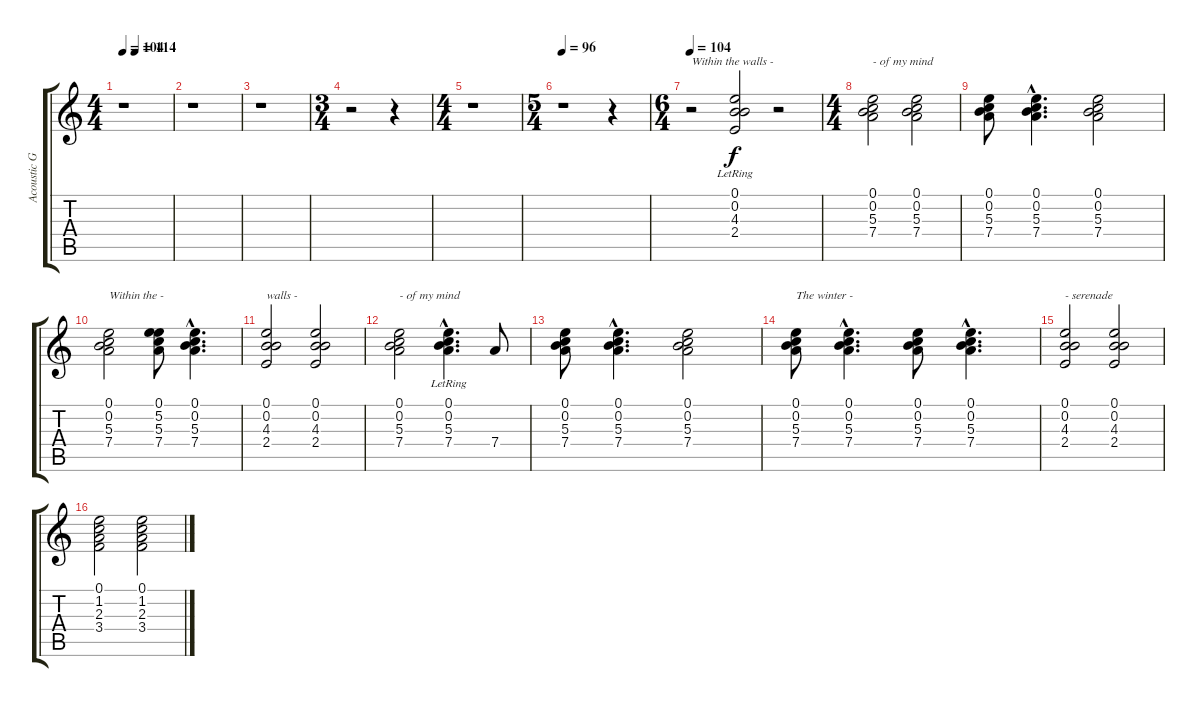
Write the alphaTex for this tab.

\track ("Acoustic Guitar 1" "Acoustic G") {instrument acousticguitarnylon}
\staff {score tabs}
\tuning (E4 B3 G3 D3 A2 E2) {hide}
\ts (4 4)
\tempo 104
\tempo (114 0.25)
\clef g2
\ks c
r.1{dy mp} |
r.1 |
r.1 |
\ts (3 4)
r.2 r.4 |
\ts (4 4)
r.1 |
\ts (5 4)
\tempo 96
r.1 r.4 |
\ts (6 4)
\tempo 104
r.2{txt "Within the walls -"} (0.1{lr} 0.2{lr} 4.3{lr} 2.4{lr}).2{dy f} r.2 |
\ts (4 4)
(0.1 0.2 5.3 7.4).2{txt "- of my mind"} (0.1 0.2 5.3 7.4).2 |
(0.1 0.2 5.3 7.4).8 (0.1{hac} 0.2{hac} 5.3{hac} 7.4{hac}).4{d} (0.1 0.2 5.3 7.4).2 |
(0.1 0.2 5.3 7.4).2{txt "Within the -"} (0.1 5.2 5.3 7.4).8 (0.1{hac} 0.2{hac} 5.3{hac} 7.4{hac}).4{d} |
(0.1 0.2 4.3 2.4).2{txt "walls -"} (0.1 0.2 4.3 2.4).2 |
(0.1 0.2 5.3 7.4).2{txt "- of my mind"} (0.1{hac lr} 0.2{hac lr} 5.3{hac lr} 7.4{hac lr}).4{d} 7.4.8 |
(0.1 0.2 5.3 7.4).8 (0.1{hac} 0.2{hac} 5.3{hac} 7.4{hac}).4{d} (0.1 0.2 5.3 7.4).2 |
(0.1 0.2 5.3 7.4).8{txt "The winter -"} (0.1{hac} 0.2{hac} 5.3{hac} 7.4{hac}).4{d} (0.1 0.2 5.3 7.4).8 (0.1{hac} 0.2{hac} 5.3{hac} 7.4{hac}).4{d} |
(0.1 0.2 4.3 2.4).2{txt "- serenade"} (0.1 0.2 4.3 2.4).2 |
(0.1 1.2 2.3 3.4).2 (0.1 1.2 2.3 3.4).2
